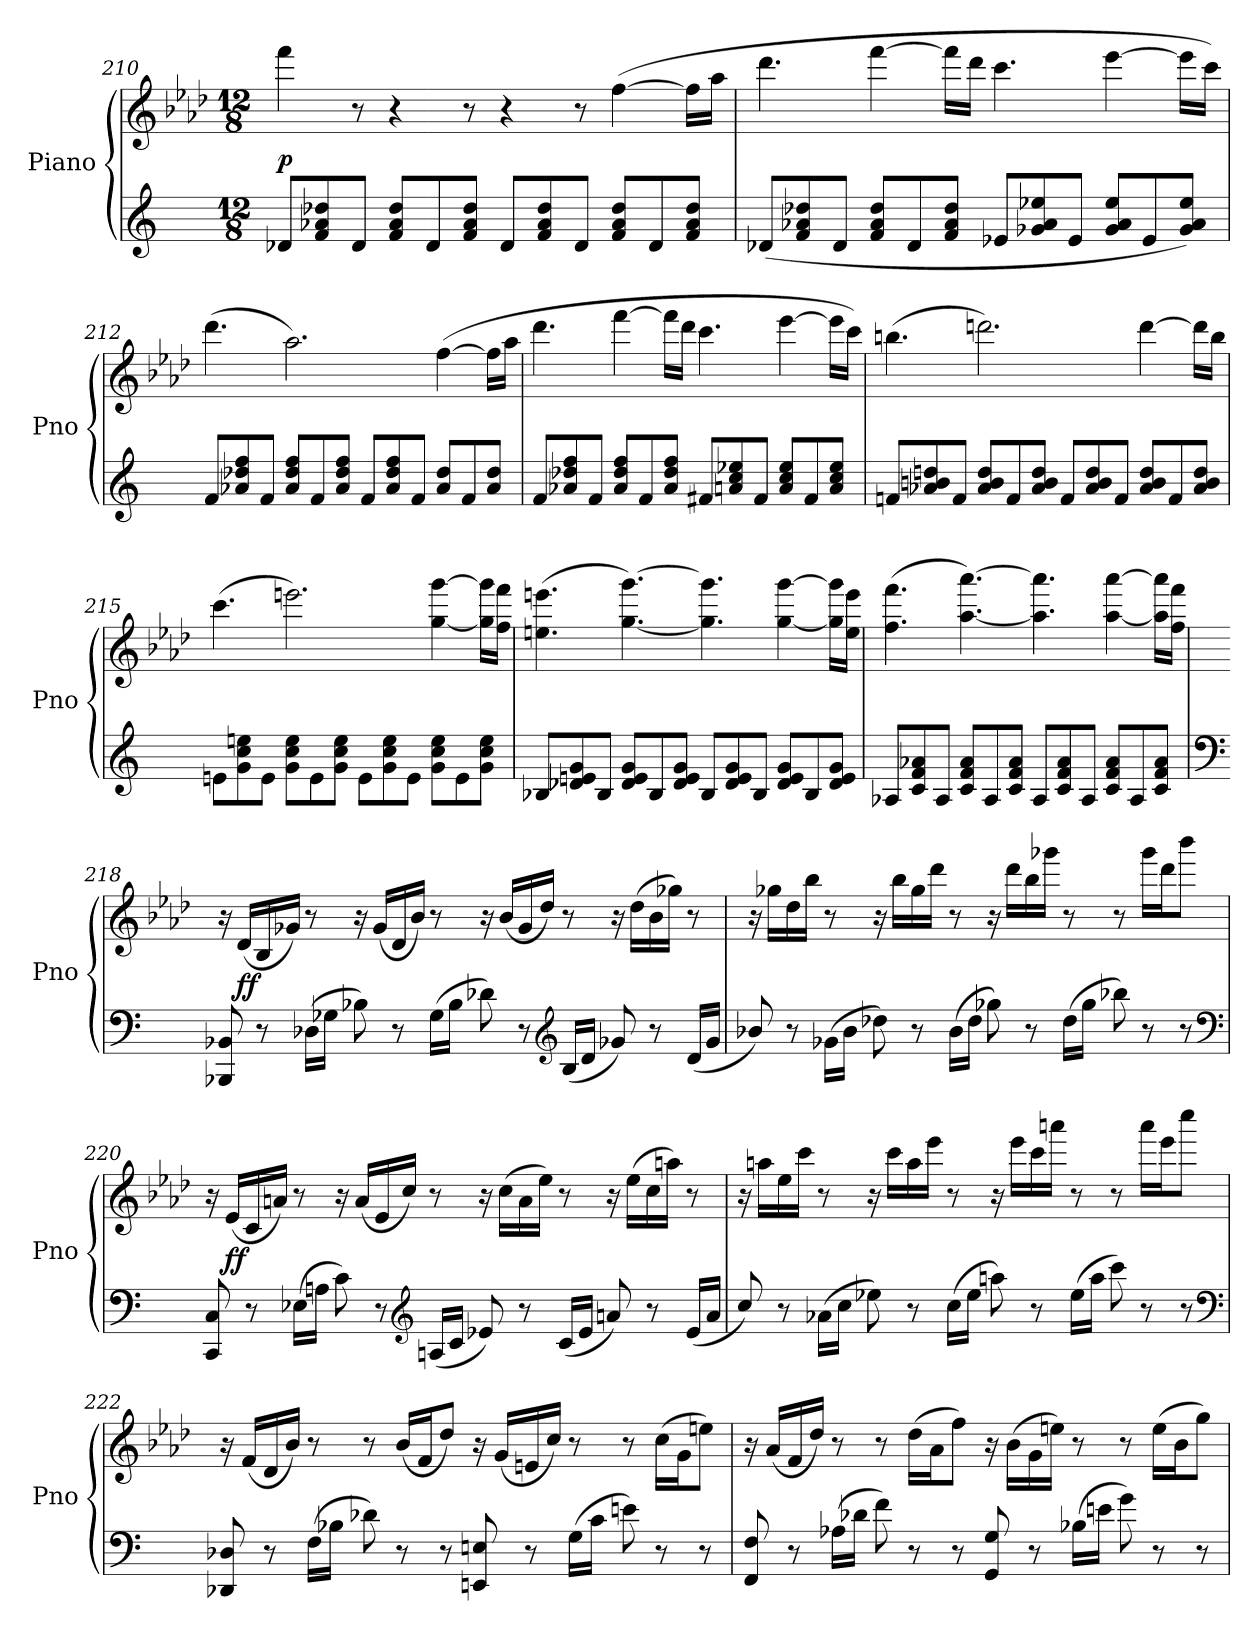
**kern	**kern	**dynam
*part1	*part1	*part1
*staff2	*staff1	*staff1/2
*I"Piano	*	*
*I'Pno	*	*
*clefG2	*clefG2	*
*k[]	*k[b-e-a-d-]	*
*M12/8	*M12/8	*
=210	=210	=210
8d-/L	4fff\	p
8f/ 8a-/ 8dd-/	.	.
8d-/J	8r	.
8f/ 8a-/ 8dd-/L	4r	.
8d-/	.	.
8f/ 8a-/ 8dd-/J	8r	.
8d-/L	4r	.
8f/ 8a-/ 8dd-/	.	.
8d-/J	8r	.
8f/ 8a-/ 8dd-/L	([4ff\	.
8d-/	.	.
8f/ 8a-/ 8dd-/J	16ff\LL]	.
.	16aa-\JJ	.
=211	=211	=211
(8d-/L	4.ddd-\	.
8f/ 8a-/ 8dd-/	.	.
8d-/J	.	.
8f/ 8a-/ 8dd-/L	[4fff\	.
8d-/	.	.
8f/ 8a-/ 8dd-/J	16fff\LL]	.
.	16ddd-\JJ	.
8e-X/L	4.ccc\	.
8g-X/ 8a-/ 8ee-X/	.	.
8e-/J	.	.
8g-/ 8a-/ 8ee-/L	[4eee-\	.
8e-/	.	.
8g-/ 8a-/ 8ee-/J)	16eee-\LL]	.
.	16ccc\JJ)	.
=212	=212	=212
8f/L	(4.ddd-\	.
8a-/ 8dd-/ 8ff/	.	.
8f/J	.	.
8a-/ 8dd-/ 8ff/L	2.aa-\)	.
8f/	.	.
8a-/ 8dd-/ 8ff/J	.	.
8f/L	.	.
8a-/ 8dd-/ 8ff/	.	.
8f/J	.	.
8a-/ 8dd-/L	([4ff\	.
8f/	.	.
8a-/ 8dd-/J	16ff\LL]	.
.	16aa-\JJ	.
=213	=213	=213
8f/L	4.ddd-\	.
8a-/ 8dd-/ 8ff/	.	.
8f/J	.	.
8a-/ 8dd-/ 8ff/L	[4fff\	.
8f/	.	.
8a-/ 8dd-/ 8ff/J	16fff\LL]	.
.	16ddd-\JJ	.
8f#X/L	4.ccc\	.
8an/ 8cc/ 8ee-X/	.	.
8f#/J	.	.
8a/ 8cc/ 8ee-/L	[4eee-\	.
8f#/	.	.
8a/ 8cc/ 8ee-/J	16eee-\LL]	.
.	16ccc\JJ)	.
=214	=214	=214
8fn/L	(4.bbn\	.
8a-/ 8bn/ 8ddn/	.	.
8f/J	.	.
8a-/ 8b/ 8dd/L	2.dddn\)	.
8f/	.	.
8a-/ 8b/ 8dd/J	.	.
8f/L	.	.
8a-/ 8b/ 8dd/	.	.
8f/J	.	.
8a-/ 8b/ 8dd/L	[4ddd\	.
8f/	.	.
8a-/ 8b/ 8dd/J	16ddd\LL]	.
.	16bb\JJ	.
=215	=215	=215
8en\L	(4.ccc\	.
8g\ 8cc\ 8een\	.	.
8e\J	.	.
8g\ 8cc\ 8ee\L	2.eeen\)	.
8e\	.	.
8g\ 8cc\ 8ee\J	.	.
8e\L	.	.
8g\ 8cc\ 8ee\	.	.
8e\J	.	.
8g\ 8cc\ 8ee\L	[4gg\ [4ggg\	.
8e\	.	.
8g\ 8cc\ 8ee\J	16gg]\ 16ggg]\LL	.
.	16ff\ 16fff\JJ	.
=216	=216	=216
8B-/L	(4.een\ 4.eeen\	.
8d-/ 8en/ 8g/	.	.
8B-/J	.	.
8d-/ 8e/ 8g/L	[4.gg\ [4.ggg\)	.
8B-/	.	.
8d-/ 8e/ 8g/J	.	.
8B-/L	4.gg]\ 4.ggg]\	.
8d-/ 8e/ 8g/	.	.
8B-/J	.	.
8d-/ 8e/ 8g/L	[4gg\ [4ggg\	.
8B-/	.	.
8d-/ 8e/ 8g/J	16gg]\ 16ggg]\LL	.
.	16ee\ 16eee\JJ	.
=217	=217	=217
8A-/L	(4.ff\ 4.fff\	.
8c/ 8f/ 8a-/	.	.
8A-/J	.	.
8c/ 8f/ 8a-/L	[4.aa-\ [4.aaa-\)	.
8A-/	.	.
8c/ 8f/ 8a-/J	.	.
8A-/L	4.aa-]\ 4.aaa-]\	.
8c/ 8f/ 8a-/	.	.
8A-/J	.	.
8c/ 8f/ 8a-/L	[4aa-\ [4aaa-\	.
8A-/	.	.
8c/ 8f/ 8a-/J	16aa-]\ 16aaa-]\LL	.
.	16ff\ 16fff\JJ	.
=218	=218	=218
*clefF4	*	*
8BBB-/ 8BB-/	16r	.
.	(16d-/LL	ff
8r	16B-/	.
.	16g-X/JJ)	.
(16D-\LL	8r	.
16G-X\JJ	.	.
8B-\)	16r	.
.	(16g-/LL	.
8r	16d-/	.
.	16b-/JJ)	.
(16G-\LL	8r	.
16B-\JJ	.	.
8d-\)	16r	.
.	(16b-/LL	.
8r	16g-/	.
.	16dd-/JJ)	.
*clefG2	*	*
(16B-/LL	8r	.
16d-/JJ	.	.
8g-X/)	16r	.
.	(16dd-\LL	.
8r	16b-\	.
.	16gg-X\JJ)	.
(16d-/LL	8r	.
16g-/JJ	.	.
=219	=219	=219
8b-/)	16r	.
.	16gg-X\LL	.
8r	16dd-\	.
.	16bb-\JJ	.
(16g-X\LL	8r	.
16b-\JJ	.	.
8dd-\)	16r	.
.	16bb-\LL	.
8r	16gg-\	.
.	16ddd-\JJ	.
(16b-\LL	8r	.
16dd-\JJ	.	.
8gg-X\)	16r	.
.	16ddd-\LL	.
8r	16bb-\	.
.	16ggg-X\JJ	.
(16dd-\LL	8r	.
16gg-\JJ	.	.
8bb-\)	8r	.
8r	16ggg-\LL	.
.	16ddd-\J	.
8r	8bbb-\J	.
*clefF4	*	*
=220	=220	=220
8CC/ 8C/	16r	.
.	(16e-/LL	ff
8r	16c/	.
.	16an/JJ)	.
(16E-X\LL	8r	.
16An\JJ	.	.
8c\)	16r	.
.	(16a/LL	.
8r	16e-/	.
.	16cc/JJ)	.
*clefG2	*	*
(16An/LL	8r	.
16c/JJ	.	.
8e-X/)	16r	.
.	(16cc\LL	.
8r	16a\	.
.	16ee-\JJ)	.
(16c/LL	8r	.
16e-/JJ	.	.
8an/)	16r	.
.	(16ee-\LL	.
8r	16cc\	.
.	16aan\JJ)	.
(16e-/LL	8r	.
16a/JJ	.	.
=221	=221	=221
8cc/)	16r	.
.	16aan\LL	.
8r	16ee-\	.
.	16ccc\JJ	.
(16a-\LL	8r	.
16cc\JJ	.	.
8ee-X\)	16r	.
.	16ccc\LL	.
8r	16aa\	.
.	16eee-\JJ	.
(16cc\LL	8r	.
16ee-\JJ	.	.
8aan\)	16r	.
.	16eee-\LL	.
8r	16ccc\	.
.	16aaan\JJ	.
(16ee-\LL	8r	.
16aa\JJ	.	.
8ccc\)	8r	.
8r	16aaa\LL	.
.	16eee-\J	.
8r	8cccc\J	.
*clefF4	*	*
=222	=222	=222
8DD-/ 8D-/	16r	.
.	(16f/LL	.
8r	16d-/	.
.	16b-/JJ)	.
(16F\LL	8r	.
16B-\JJ	.	.
8d-\)	8r	.
8r	(16b-/LL	.
.	16f/J	.
8r	8dd-/J)	.
8EEn/ 8En/	16r	.
.	(16g/LL	.
8r	16en/	.
.	16cc/JJ)	.
(16G\LL	8r	.
16c\JJ	.	.
8en\)	8r	.
8r	(16cc\LL	.
.	16g\J	.
8r	8een\J)	.
=223	=223	=223
8FF/ 8F/	16r	.
.	(16a-/LL	.
8r	16f/	.
.	16dd-/JJ)	.
(16A-\LL	8r	.
16d-\JJ	.	.
8f\)	8r	.
8r	(16dd-\LL	.
.	16a-\J	.
8r	8ff\J)	.
8GG/ 8G/	16r	.
.	(16b-\LL	.
8r	16g\	.
.	16een\JJ)	.
(16B-\LL	8r	.
16en\JJ	.	.
8g\)	8r	.
8r	(16ee\LL	.
.	16b-\J	.
8r	8gg\J)	.
=	=	=
*-	*-	*-
